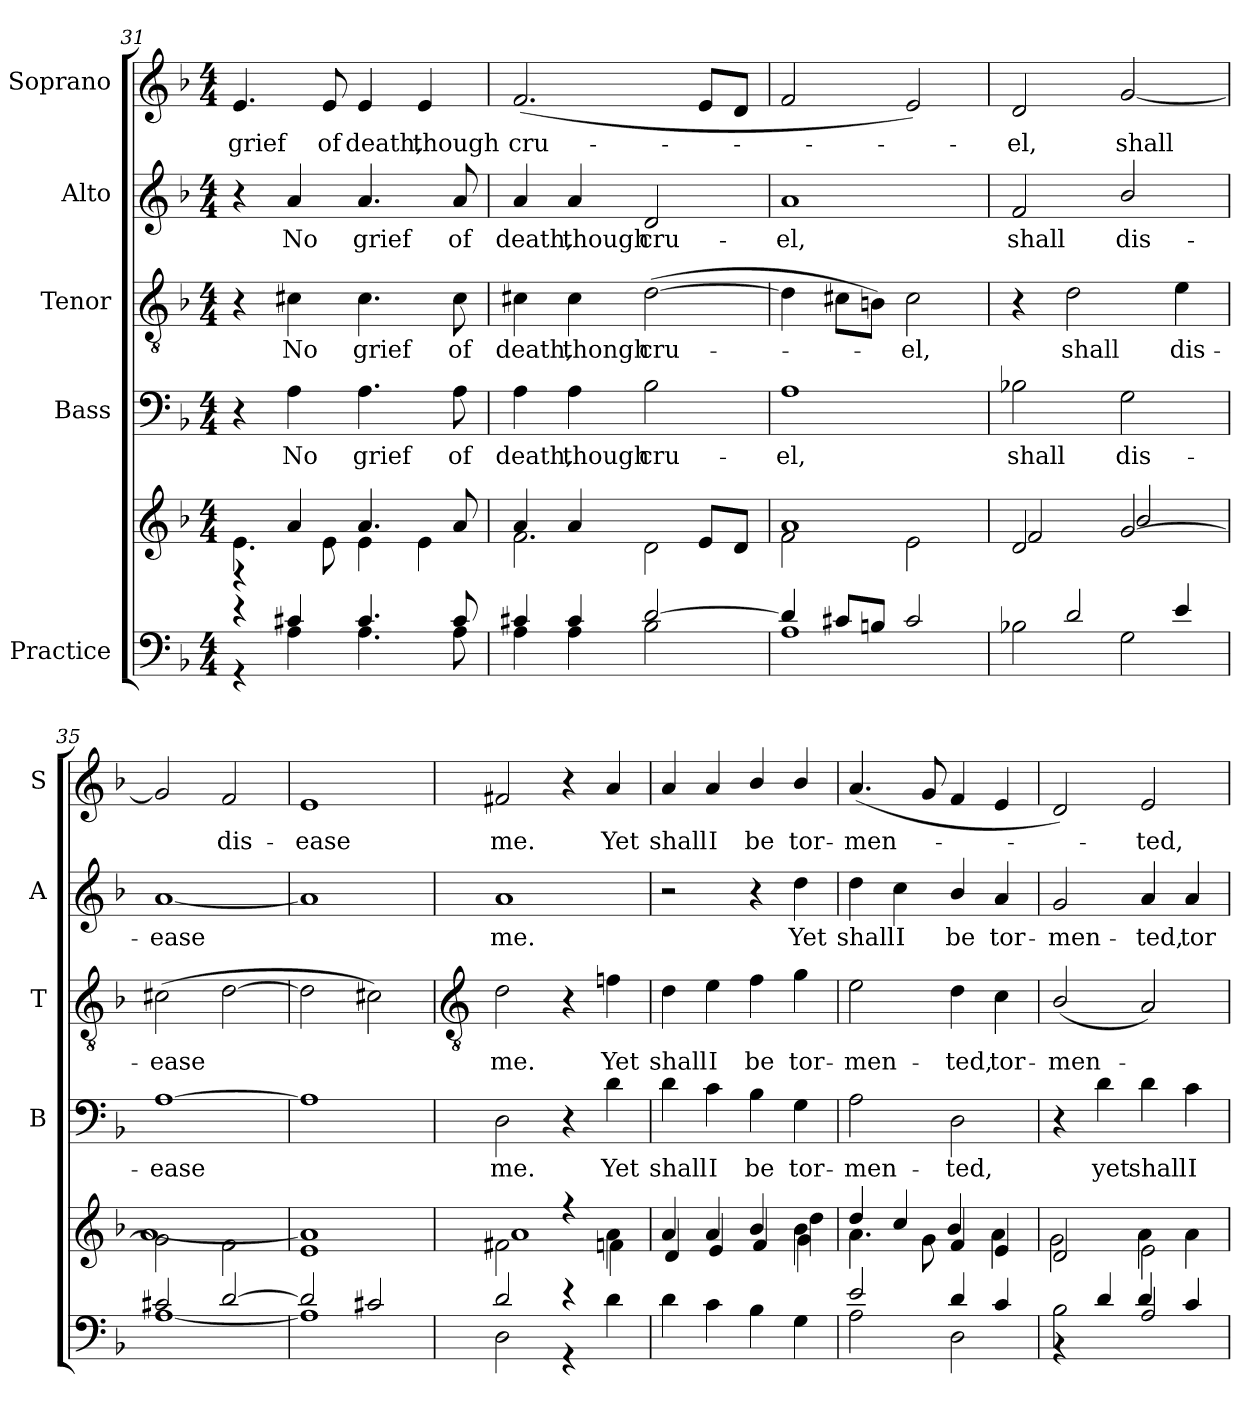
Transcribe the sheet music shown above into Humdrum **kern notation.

**kern	**kern	**kern	**text	**kern	**text	**kern	**text	**kern	**text
*part5	*part5	*part4	*part4	*part3	*part3	*part2	*part2	*part1	*part1
*staff6	*staff5	*staff4	*staff4	*staff3	*staff3	*staff2	*staff2	*staff1	*staff1
*I"Practice	*	*I"Bass	*	*I"Tenor	*	*I"Alto	*	*I"Soprano	*
*	*	*I'B	*	*I'T	*	*I'A	*	*I'S	*
!!LO:LB:g=z
*clefF4	*clefG2	*clefF4	*	*clefGv2	*	*clefG2	*	*clefG2	*
*k[b-]	*k[b-]	*k[b-]	*	*k[b-]	*	*k[b-]	*	*k[b-]	*
*F:	*F:	*F:	*	*F:	*	*F:	*	*F:	*
*M4/4	*M4/4	*M4/4	*	*M4/4	*	*M4/4	*	*M4/4	*
=31	=31	=31	=31	=31	=31	=31	=31	=31	=31
*^	*^	*	*	*	*	*	*	*	*
!	!	!	!	!	!	!	!	!	!	!	!LO:LY:b
4r	4r	4.e\	4r	4r	.	4r	.	4r	.	4.e	grief
!	!	!	!	!	!LO:LY:b	!	!LO:LY:b	!	!LO:LY:b	!	!
4c#X	4A\	.	4a/	4A	No	4c#X	No	4a	No	.	.
!	!	!	!	!	!	!	!	!	!	!	!LO:LY:b
.	.	8e\	.	.	.	.	.	.	.	8e	of
!	!	!	!	!	!LO:LY:b	!	!LO:LY:b	!	!LO:LY:b	!	!LO:LY:b
4.c#	4.A\	4e\	4.a/	4.A	grief	4.c#	grief	4.a	grief	4e	death,
!	!	!	!	!	!	!	!	!	!	!	!LO:LY:b
.	.	4e\	.	.	.	.	.	.	.	4e	though
!	!	!	!	!	!LO:LY:b	!	!LO:LY:b	!	!LO:LY:b	!	!
8c#	8A\	.	8a/	8A	of	8c#	of	8a	of	.	.
=32	=32	=32	=32	=32	=32	=32	=32	=32	=32	=32	=32
!	!	!	!	!	!LO:LY:b	!	!LO:LY:b	!	!LO:LY:b	!	!LO:LY:b
4c#X	4A\	2.f\	4a/	4A	death,	4c#X	death,	4a	death,	(<2.f	cru-
!	!	!	!	!	!LO:LY:b	!	!LO:LY:b	!	!LO:LY:b	!	!
4c#	4A\	.	4a/	4A	though	4c#	thongh	4a	though	.	.
!	!	!	!	!	!LO:LY:b	!	!LO:LY:b	!	!LO:LY:b	!	!
[2d	2B-\	.	2d\	2B-	cru-	(>[2d	cru-	2d	cru-	.	.
.	.	8eL	.	.	.	.	.	.	.	8eL	.
.	.	8dJ	.	.	.	.	.	.	.	8dJ	.
=33	=33	=33	=33	=33	=33	=33	=33	=33	=33	=33	=33
!	!	!	!	!	!LO:LY:b	!	!	!	!LO:LY:b	!	!
4d/]	1A\	2f\	1a/	1A	-el,	4d]	.	1a	-el,	2f	.
8c#X/L	.	.	.	.	.	8c#XL	.	.	.	.	.
8Bn/J	.	.	.	.	.	8BnJ)	.	.	.	.	.
!	!	!	!	!	!	!	!LO:LY:b	!	!	!	!
2c#/	.	2e\	.	.	.	2c#	el,	.	.	2e)	.
=34	=34	=34	=34	=34	=34	=34	=34	=34	=34	=34	=34
!	!	!	!	!	!LO:LY:b	!	!	!	!LO:LY:b	!	!LO:LY:b
4ryy	2B-X\	2d	2f/	2B-X	shall	4r	.	2f	shall	2d	el,
!	!	!	!	!	!	!	!LO:LY:b	!	!	!	!
2d/	.	.	.	.	.	2d	shall	.	.	.	.
!	!	!	!	!	!LO:LY:b	!	!	!	!LO:LY:b	!	!LO:LY:b
.	2G\	[2g	2b-/	2G	dis-	.	.	2b-/	dis-	[2g	shall
!	!	!	!	!	!	!	!LO:LY:b	!	!	!	!
4e/	.	.	.	.	.	4e	dis-	.	.	.	.
=35	=35	=35	=35	=35	=35	=35	=35	=35	=35	=35	=35
!	!	!	!	!	!LO:LY:b	!	!LO:LY:b	!	!LO:LY:b	!	!
2c#X/	[1A\	2g\]	[1a/	[1A	-ease	(>2c#X	-ease	[1a	-ease	2g]	.
!	!	!	!	!	!	!	!	!	!	!	!LO:LY:b
[2d/	.	2f\	.	.	.	[2d	.	.	.	2f	dis-
=36	=36	=36	=36	=36	=36	=36	=36	=36	=36	=36	=36
!	!	!	!	!	!	!	!	!	!	!	!LO:LY:b
2d/]	1A\]	1e	1a/]	1A]	.	2d]	.	1a]	.	1e	-ease
2c#X/	.	.	.	.	.	2c#X)	.	.	.	.	.
*	*	*v	*v	*	*	*	*	*	*	*	*
!!LO:LB:g=z
=37	=37	=37	=37	=37	=37	=37	=37	=37	=37	=37
*	*	*	*	*	*clefGv2	*	*	*	*	*
*	*	*^	*	*	*	*	*	*	*	*
*	*	*	*^	*	*	*	*	*	*	*	*
!	!	!	!	!	!	!LO:LY:b	!	!LO:LY:b	!	!LO:LY:b	!	!LO:LY:b
2d	2D	2f#X\	1a	2.ryy	2D	me.	2d	me.	1a	me.	2f#X	me.
4r	4r	4r	.	.	4r	.	4r	.	.	.	4r	.
!	!	!	!	!	!	!LO:LY:b	!	!LO:LY:b	!	!	!	!LO:LY:b
4ryy	4d	4a\	.	4fn\	4d	Yet	4fn	Yet	.	.	4a	Yet
=38	=38	=38	=38	=38	=38	=38	=38	=38	=38	=38	=38	=38
!	!	!	!	!	!	!LO:LY:b	!	!LO:LY:b	!	!	!	!LO:LY:b
*v	*v	*	*	*	*	*	*	*	*	*	*	*
4d	4a	2ryy	4d	4d	shall	4d	shall	2r	.	4a	shall
!	!	!	!	!	!LO:LY:b	!	!LO:LY:b	!	!	!	!LO:LY:b
4c	4a	.	4e	4c	I	4e	I	.	.	4a	I
!	!	!	!	!	!LO:LY:b	!	!LO:LY:b	!	!	!	!LO:LY:b
4B-	4b-/	4ryy	4f	4B-	be	4f	be	4r	.	4b-/	be
!	!	!	!	!	!LO:LY:b	!	!LO:LY:b	!	!LO:LY:b	!	!LO:LY:b
4G	4b-\	4dd	4g\	4G	tor-	4g	tor-	4dd	Yet	4b-/	tor-
=39	=39	=39	=39	=39	=39	=39	=39	=39	=39	=39	=39
*^	*	*	*	*	*	*	*	*	*	*	*
!	!	!	!	!	!	!LO:LY:b	!	!LO:LY:b	!	!LO:LY:b	!	!LO:LY:b
*	*	*	*v	*v	*	*	*	*	*	*	*	*
2e	2A	4.a\	4dd/	2A	-men-	2e	-men-	4dd	shall	(<4.a	-men-
!	!	!	!	!	!	!	!	!	!LO:LY:b	!	!
.	.	.	4cc/	.	.	.	.	4cc	I	.	.
.	.	8g\	.	.	.	.	.	.	.	8g	.
!	!	!	!	!	!LO:LY:b	!	!LO:LY:b	!	!LO:LY:b	!	!
4d/	2D	4f	4b-/	2D	-ted,	4d	-ted,	4b-/	be	4f	.
!	!	!	!	!	!	!	!LO:LY:b	!	!LO:LY:b	!	!
4c/	.	4e	4a	.	.	4c	tor-	4a	tor-	4e	.
=40	=40	=40	=40	=40	=40	=40	=40	=40	=40	=40	=40
!	!	!	!	!	!	!	!LO:LY:b	!	!LO:LY:b	!	!
2B-\	4r	2d	2g	4r	.	(<2B-/	-men-	2g	-men-	2d)	.
!	!	!	!	!	!LO:LY:b	!	!	!	!	!	!
.	4d/	.	.	4d	yet	.	.	.	.	.	.
!	!	!	!	!	!LO:LY:b	!	!	!	!LO:LY:b	!	!LO:LY:b
2A	4d/	2e\	4a	4d	shall	2A)	.	4a	-ted,	2e	ted,
!	!	!	!	!	!LO:LY:b	!	!	!	!LO:LY:b	!	!
.	4c/	.	4a	4c	I	.	.	4a	tor-	.	.
*v	*v	*	*	*	*	*	*	*	*	*	*
*	*v	*v	*	*	*	*	*	*	*	*
=	=	=	=	=	=	=	=	=	=
*-	*-	*-	*-	*-	*-	*-	*-	*-	*-
